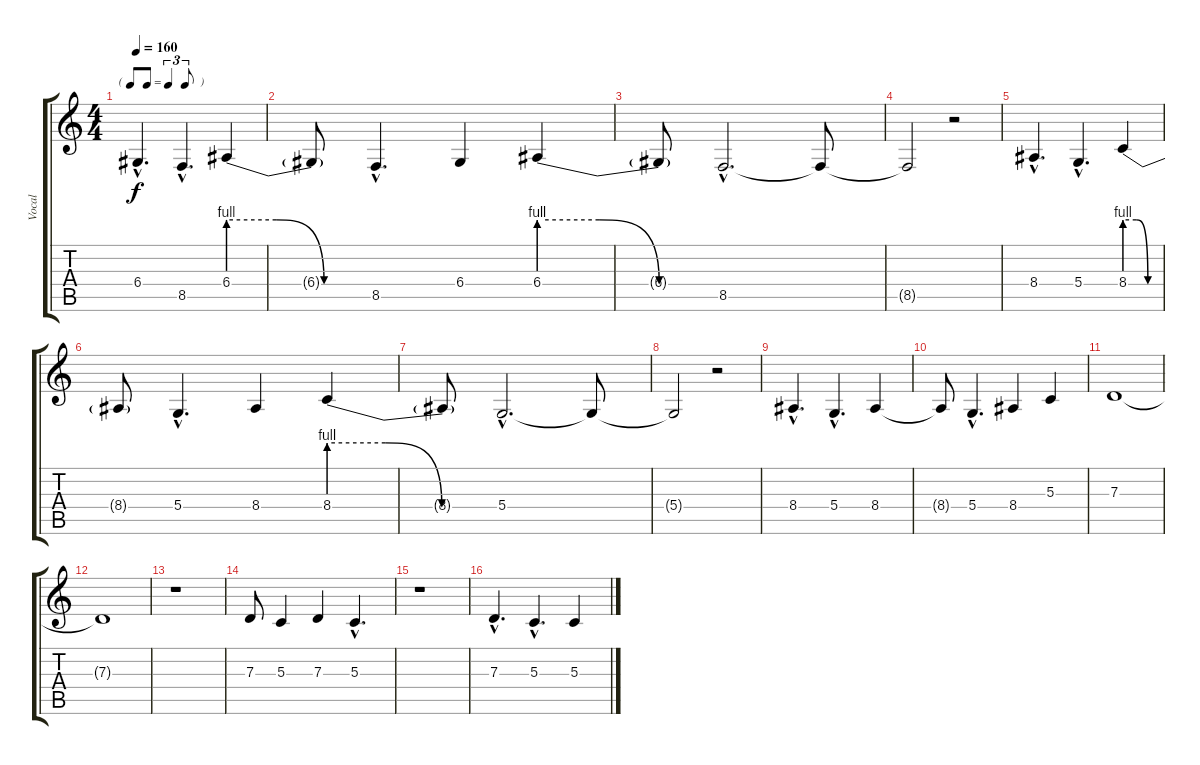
\track ("Vocal" "Vocal") {instrument baritonesax}
\staff {score tabs}
\tuning (E4 B3 G3 D3 A2 E2) {hide}
\ts (4 4)
\tf triplet8th
\tempo 160
\clef g2
\ks c
6.4{hac}.4{d dy f} 8.5{hac}.4{d} 6.4{be (custom 0 4 20 4 40 0 60 0)}.4 |
6.4{t}.8 8.5{hac}.4{d} 6.4.4 6.4{be (custom 0 4 20 4 40 0 60 0)}.4 |
6.4{t}.8 8.5{hac}.2{d} 8.5{t}.8 |
8.5{t}.2 r.2 |
8.4{hac}.4{d} 5.4{hac}.4{d} 8.4{be (custom 0 4 20 4 40 0 60 0)}.4 |
8.4{t}.8 5.4{hac}.4{d} 8.4.4 8.4{be (custom 0 4 20 4 40 0 60 0)}.4 |
8.4{t}.8 5.4{hac}.2{d} 5.4{t}.8 |
5.4{t}.2 r.2 |
8.4{hac}.4{d} 5.4{hac}.4{d} 8.4.4 |
8.4{t}.8 5.4{hac}.4{d} 8.4.4 5.3.4 |
7.3.1 |
7.3{t}.1 |
r.1 |
7.3.8 5.3.4 7.3.4 5.3{hac}.4{d} |
r.1 |
7.3{hac}.4{d} 5.3{hac}.4{d} 5.3.4
